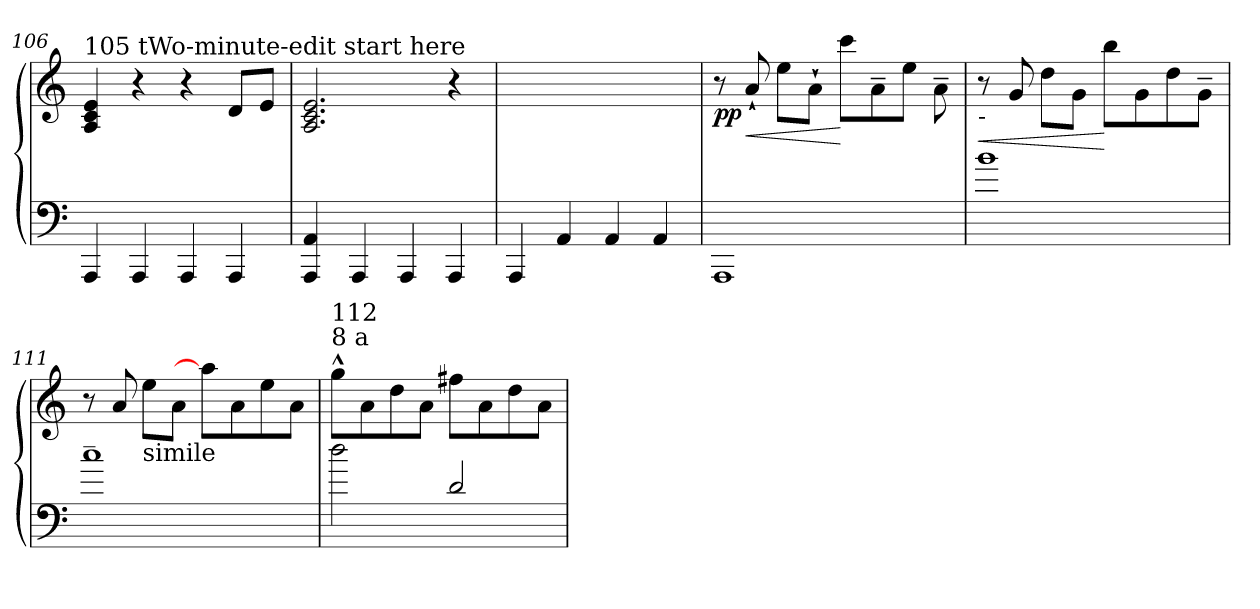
**kern	**kern	**dynam
*part1	*part1	*part1
*staff2	*staff1	*staff1/2
!!LO:LB:g=z
*clefF4	*clefG2	*
*k[]	*k[]	*
*C:	*C:	*
=106	=106	=106
!	!LO:TX:a:t=105 tWo-minute-edit start here	!
4AAA/	4A/ 4c/ 4e/	.
4AAA/	4r	.
4AAA/	4r	.
4AAA/	8d/L	.
.	8e/J	.
=107	=107	=107
4AAA/ 4AA/	2.A/ 2.c/ 2.e/	.
4AAA/	.	.
4AAA/	.	.
4AAA/	4r	.
=108	=108	=108
*^	*	*
4AAA/	1ryy	1ryy	.
4AA/	.	.	.
4AA/	.	.	.
4AA/	.	.	.
*v	*v	*	*
=109	=109	=109
!	!	!LO:DY:b
1AAA	8r	pp
!	!	!LO:HP:b
.	8a`/	<
.	8ee\L	.
.	8a`\J	.
.	8ccc\L	[
.	8a~\	.
.	8ee\J	.
.	8a~\	.
=110	=110	=110
!	!LO:TX:b:t=-	!
!	!	!LO:HP:b
1b	8r	<
.	8g/	.
.	8dd\L	.
.	8g\J	.
.	8bb\L	[
.	8g\	.
.	8dd\	.
.	(8g~\J	.
!!LO:LB:g=z
=111	=111	=111
!	!LO:TX:b:t=_	!
1cc)	8r	.
.	8a/	.
!	!LO:TX:b:t=simile	!
.	8ee\L	.
.	8a\J	.
.	8aa\L]	.
.	8a\	.
.	8ee\	.
.	8a\J	.
!!LO:PB:g=z
=112	=112	=112
!	!LO:TX:a:t=8 a	!
!	!LO:TX:a:t=112	!
2dd\	8gg^^\L	.
.	8a\	.
.	8dd\	.
.	8a\J	.
2d/	8ff#X\L	.
.	8a\	.
.	8dd\	.
.	8a\J	.
=	=	=
*-	*-	*-
